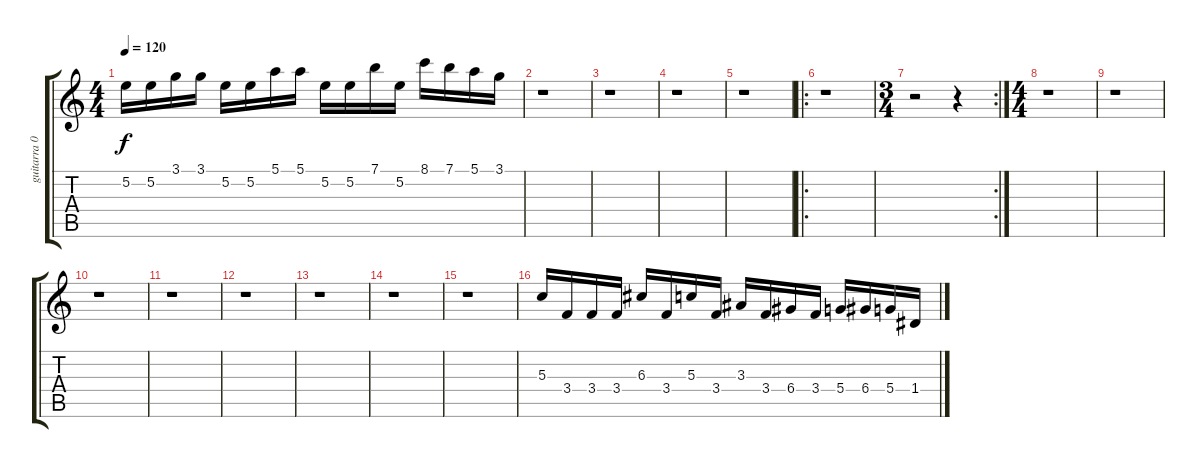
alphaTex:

\track ("guitarra 03" "guitarra 0") {instrument distortionguitar}
\staff {score tabs}
\tuning (E4 B3 G3 D3 A2 D2) {hide}
\ts (4 4)
\tempo 120
\clef g2
\ks c
5.2.16{dy f} 5.2.16 3.1.16 3.1.16 5.2.16 5.2.16 5.1.16 5.1.16 5.2.16 5.2.16 7.1.16 5.2.16 8.1.16 7.1.16 5.1.16 3.1.16 |
r.1 |
r.1 |
r.1 |
r.1 |
\ro
r.1 |
\rc 2
\ts (3 4)
r.2 r.4 |
\ts (4 4)
r.1 |
r.1 |
r.1 |
r.1 |
r.1 |
r.1 |
r.1 |
r.1 |
5.3.16{volume 15 instrument distortionguitar} 3.4.16 3.4.16 3.4.16 6.3.16 3.4.16 5.3.16 3.4.16 3.3.16 3.4.16 6.4.16 3.4.16 5.4.16 6.4.16 5.4.16 1.4.16
